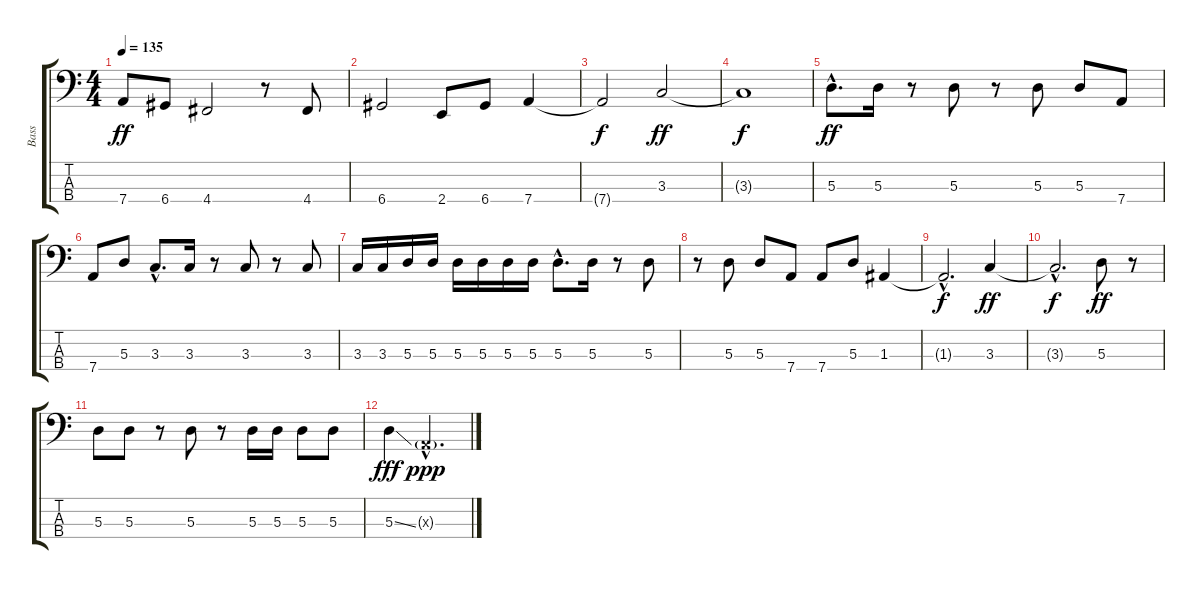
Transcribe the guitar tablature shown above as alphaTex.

\track ("Bass" "Bass") {instrument electricbasspick}
\staff {score tabs}
\tuning (G2 D2 A1 D1) {hide}
\ts (4 4)
\tempo 135
\clef f4
\ks c
7.4.8{dy ff} 6.4.8 4.4.2 r.8 4.4.8 |
6.4.2 2.4.8 6.4.8 7.4.4 |
7.4{t}.2{dy f} 3.3.2{dy ff} |
3.3{t}.1{dy f} |
5.3{hac}.8{d dy ff} 5.3.16 r.8 5.3.8 r.8 5.3.8 5.3.8 7.4.8 |
7.4.8 5.3.8 3.3{hac}.8{d} 3.3.16 r.8 3.3.8 r.8 3.3.8 |
3.3.16 3.3.16 5.3.16 5.3.16 5.3.16 5.3.16 5.3.16 5.3.16 5.3{hac}.8{d} 5.3.16 r.8 5.3.8 |
r.8 5.3.8 5.3.8 7.4.8 7.4.8 5.3.8 1.3.4 |
1.3{hac t}.2{d dy f} 3.3.4{dy ff} |
3.3{hac t}.2{d dy f} 5.3.8{dy ff} r.8 |
5.3.8 5.3.8 r.8 5.3.8 r.8 5.3.16 5.3.16 5.3.8 5.3.8 |
5.3{ss}.4{dy fff} 0.3{g hac x}.2{d dy ppp}
